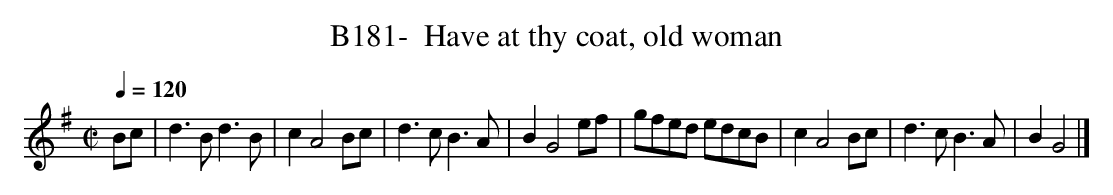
X:1
T:B181-  Have at thy coat, old woman
Q:1/4=120
L:1/4
M:C|
K:G
B/2c/2|d3/2B/2d3/2B/2|cA2B/2c/2|d3/2c/2B3/2A/2|\
BG2e/2f/2| g/2f/2e/2d/2 e/2d/2c/2B/2|cA2B/2c/2|\
d3/2c/2B3/2A/2|BG2|]
